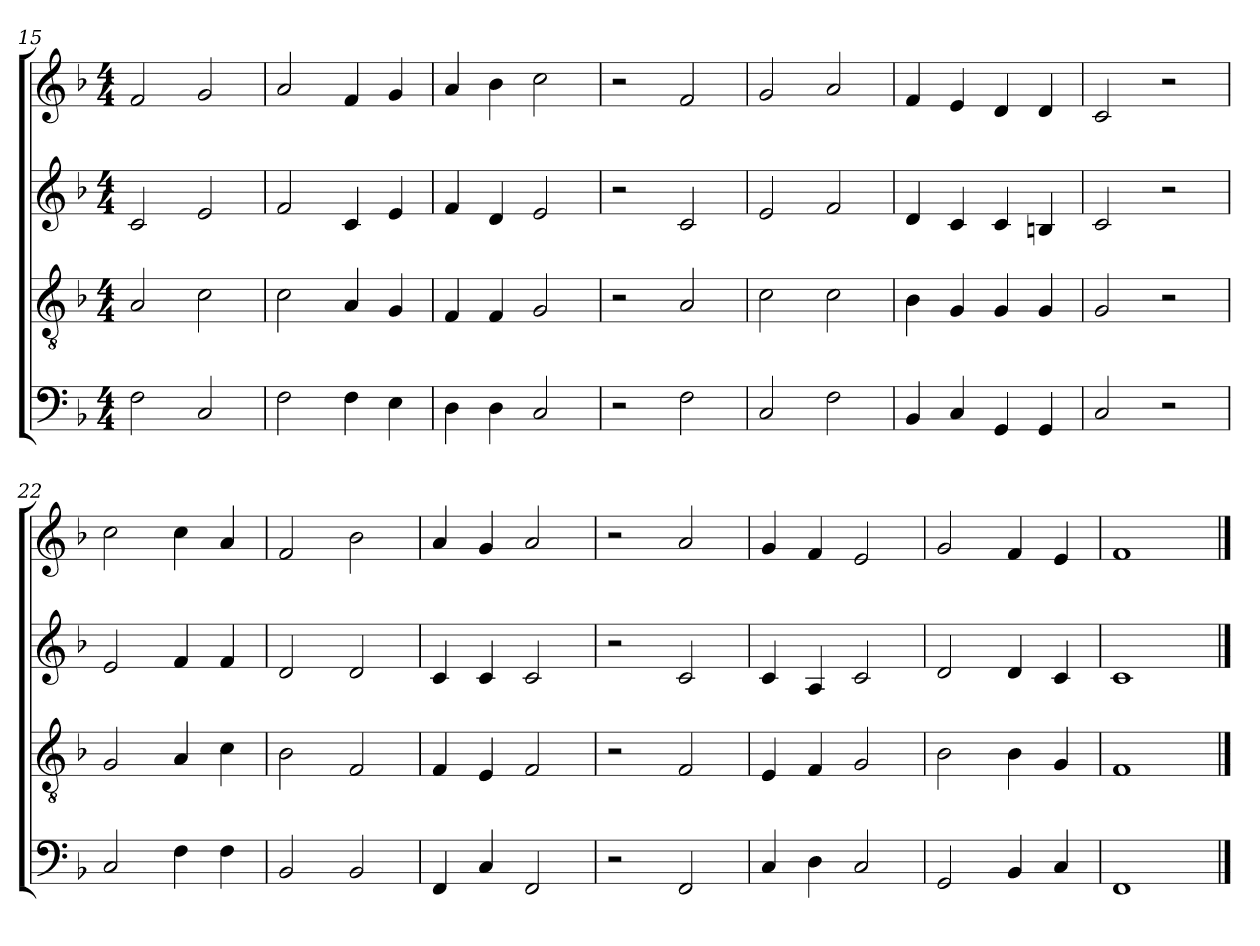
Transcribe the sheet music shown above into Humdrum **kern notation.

**kern	**kern	**kern	**kern
*part4	*part3	*part2	*part1
*staff4	*staff3	*staff2	*staff1
*clefF4	*clefGv2	*clefG2	*clefG2
*k[b-]	*k[b-]	*k[b-]	*k[b-]
*M4/4	*M4/4	*M4/4	*M4/4
=15	=15	=15	=15
2F	2A	2c	2f
2C	2c	2e	2g
=16	=16	=16	=16
2F	2c	2f	2a
4F	4A	4c	4f
4E	4G	4e	4g
=17	=17	=17	=17
4D	4F	4f	4a
4D	4F	4d	4b-
2C	2G	2e	2cc
=18	=18	=18	=18
2r	2r	2r	2r
2F	2A	2c	2f
=19	=19	=19	=19
2C	2c	2e	2g
2F	2c	2f	2a
!!LO:LB:g=z
=20	=20	=20	=20
4BB-	4B-	4d	4f
4C	4G	4c	4e
4GG	4G	4c	4d
4GG	4G	4Bn	4d
=21	=21	=21	=21
2C	2G	2c	2c
2r	2r	2r	2r
=22	=22	=22	=22
2C	2G	2e	2cc
4F	4A	4f	4cc
4F	4c	4f	4a
=23	=23	=23	=23
2BB-	2B-	2d	2f
2BB-	2F	2d	2b-
=24	=24	=24	=24
4FF	4F	4c	4a
4C	4E	4c	4g
2FF	2F	2c	2a
=25	=25	=25	=25
2r	2r	2r	2r
2FF	2F	2c	2a
=26	=26	=26	=26
4C	4E	4c	4g
4D	4F	4A	4f
2C	2G	2c	2e
=27	=27	=27	=27
2GG	2B-	2d	2g
4BB-	4B-	4d	4f
4C	4G	4c	4e
=28	=28	=28	=28
1FF	1F	1c	1f
==	==	==	==
*-	*-	*-	*-
